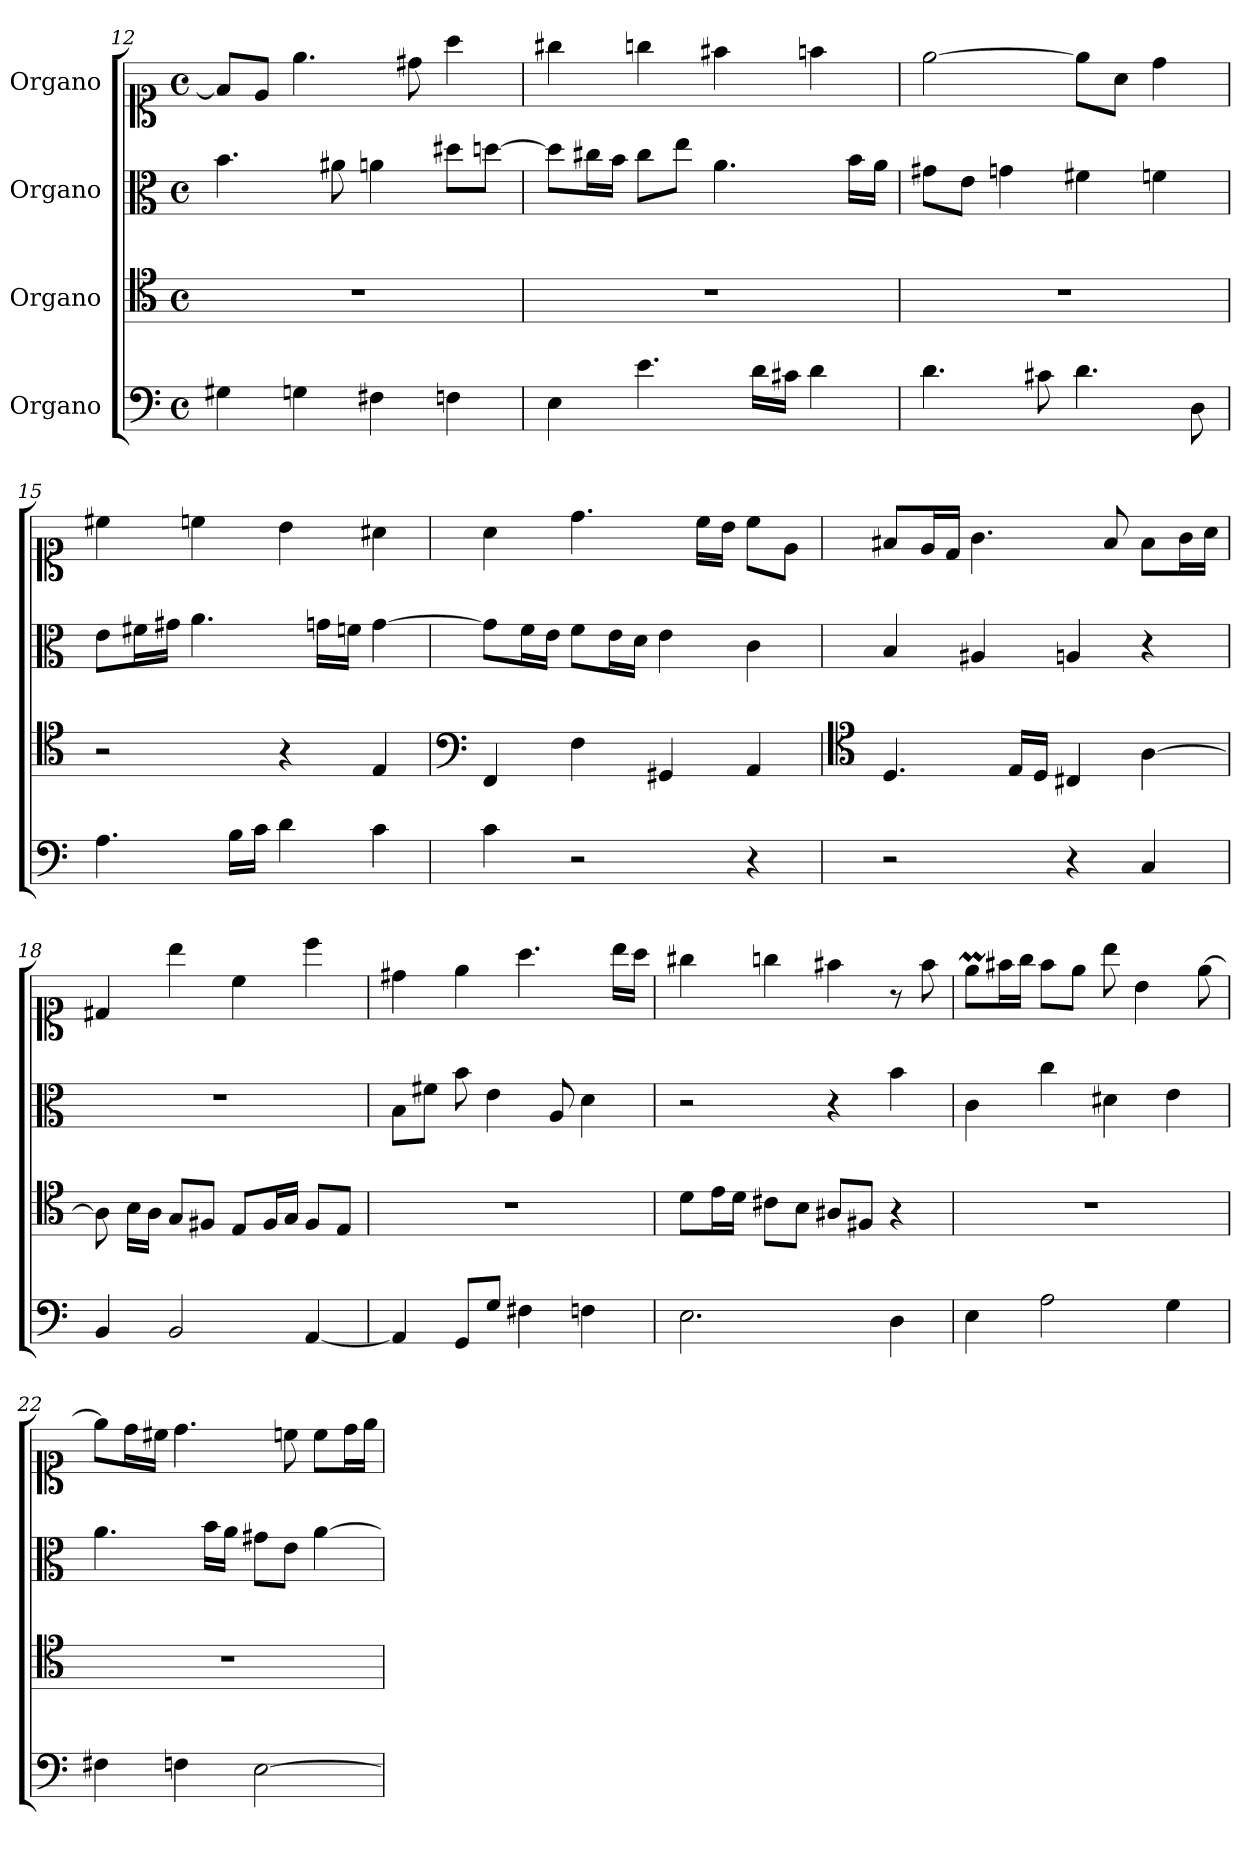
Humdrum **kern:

**kern	**kern	**kern	**kern
*part4	*part3	*part2	*part1
*staff4	*staff3	*staff2	*staff1
*I"Organo	*I"Organo	*I"Organo	*I"Organo
*clefF4	*clefC4	*clefC3	*clefC1
*k[]	*k[]	*k[]	*k[]
*M4/4	*M4/4	*M4/4	*M4/4
*met(c)	*met(c)	*met(c)	*met(c)
=12	=12	=12	=12
4G#X\	1r	4.b\	8f/L]
.	.	.	8e/J
4Gn\	.	.	4.ee\
.	.	8a#X\	.
4F#X\	.	4an\	.
.	.	.	8dd#X\
4Fn\	.	8dd#X\L	4aa\
.	.	[8ddn\J	.
!!LO:PB:g=z
=13	=13	=13	=13
4E\	1r	8dd\L]	4gg#X\
.	.	16cc#X\L	.
.	.	16b\JJ	.
4.e\	.	8cc#\L	4ggn\
.	.	8ee\J	.
.	.	4.a\	4ff#X\
16d\LL	.	.	.
16c#X\JJ	.	.	.
4d\	.	.	4ffn\
.	.	16b\LL	.
.	.	16a\JJ	.
=14	=14	=14	=14
4.d\	1r	8g#X\L	[2ee\
.	.	8e\J	.
.	.	4gn\	.
8c#X\	.	.	.
4.d\	.	4f#X\	8ee\L]
.	.	.	8a\J
.	.	4fn\	4dd\
8D\	.	.	.
=15	=15	=15	=15
4.A\	2r	8e\L	4cc#X\
.	.	16f#X\L	.
.	.	16g#X\JJ	.
.	.	4.a\	4ccn\
16B\LL	.	.	.
16c\JJ	.	.	.
4d\	4r	.	4b\
.	.	16gn\LL	.
.	.	16fn\JJ	.
4c\	4E/	[4g\	4a#X\
!!LO:LB:g=z
=16	=16	=16	=16
*	*clefF4	*	*
4c\	4FF/	8g\L]	4a\
.	.	16f\L	.
.	.	16e\JJ	.
2r	4F\	8f\L	4.dd\
.	.	16e\L	.
.	.	16d\JJ	.
.	4GG#X/	4e\	.
.	.	.	16cc\LL
.	.	.	16b\JJ
4r	4AA/	4c\	8cc\L
.	.	.	8e\J
=17	=17	=17	=17
*	*clefC4	*	*
2r	4.D/	4B/	8f#X/L
.	.	.	16e/L
.	.	.	16d/JJ
.	.	4A#X/	4.g\
.	16E/LL	.	.
.	16D/JJ	.	.
4r	4C#X/	4An/	.
.	.	.	8f#/
4C/	[4A\	4r	8f#\L
.	.	.	16g\L
.	.	.	16a\JJ
=18	=18	=18	=18
4BB/	8A\]	1r	4d#X/
.	16B\LL	.	.
.	16A\JJ	.	.
2BB/	8G/L	.	4bb\
.	8F#X/J	.	.
.	8E/L	.	4cc\
.	16F#/L	.	.
.	16G/JJ	.	.
[4AA/	8F#/L	.	4ccc\
.	8E/J	.	.
=19	=19	=19	=19
4AA/]	1r	8B\L	4dd#X\
.	.	8f#X\J	.
8GG/L	.	8b\	4ee\
8G/J	.	4e\	.
4F#X\	.	.	4.aa\
.	.	8A/	.
4Fn\	.	4d\	.
.	.	.	16bb\LL
.	.	.	16aa\JJ
!!LO:LB:g=z
=20	=20	=20	=20
2.E\	8d\L	2r	4gg#X\
.	16e\L	.	.
.	16d\JJ	.	.
.	8c#X\L	.	4ggn\
.	8B\J	.	.
.	8A#X/L	4r	4ff#X\
.	8F#X/J	.	.
4D\	4r	4b\	8r
.	.	.	8ff#\
=21	=21	=21	=21
4E\	1r	4c\	8eem\L
.	.	.	16ff#X\L
.	.	.	16gg\JJ
2A\	.	4cc\	8ff#\L
.	.	.	8ee\J
.	.	4d#X\	8bb\
.	.	.	4b\
4G\	.	4e\	.
.	.	.	[8ee\
=22	=22	=22	=22
4F#X\	1r	4.a\	8ee\L]
.	.	.	16dd\L
.	.	.	16cc#X\JJ
4Fn\	.	.	4.dd\
.	.	16b\LL	.
.	.	16a\JJ	.
[2E\	.	8g#X\L	.
.	.	8e\J	8ccn\
.	.	[4a\	8cc\L
.	.	.	16dd\L
.	.	.	16ee\JJ
=	=	=	=
*-	*-	*-	*-
